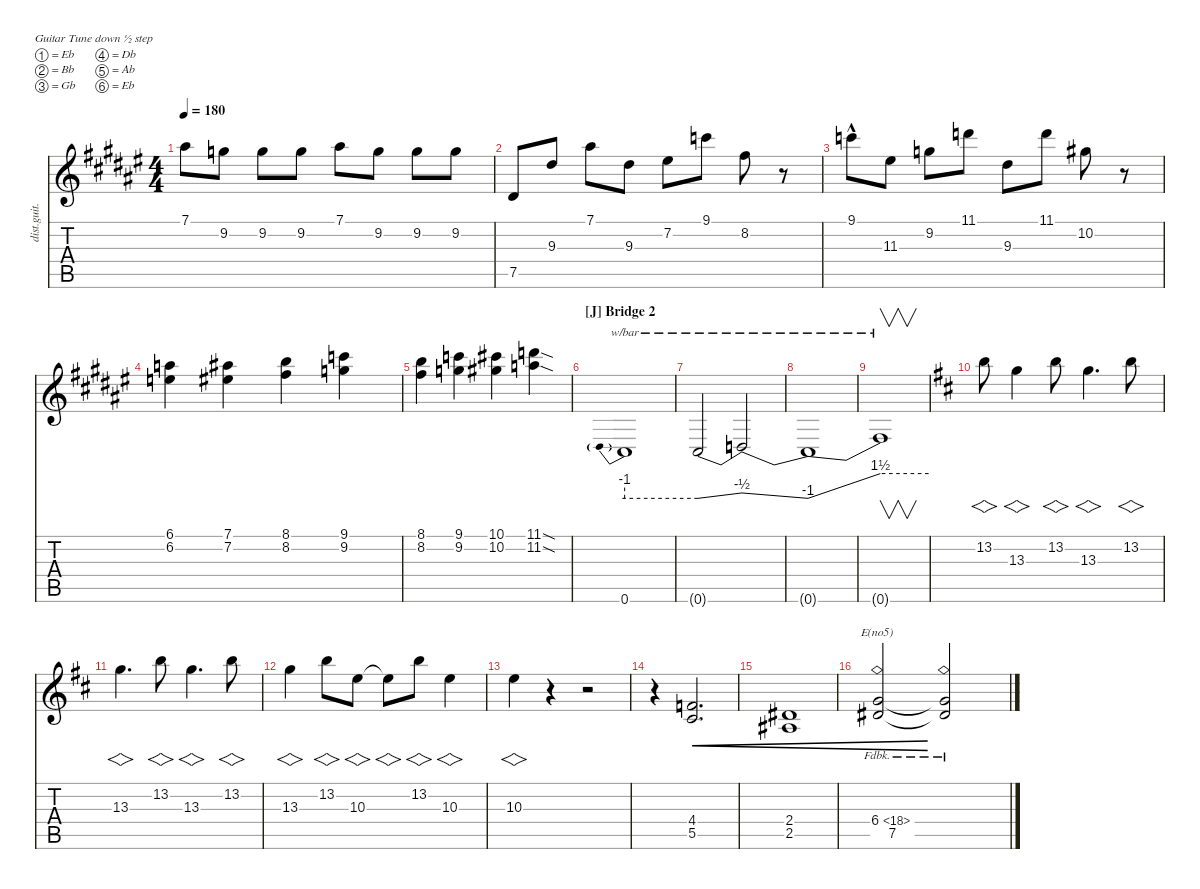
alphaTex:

\defaultSystemsLayout 4
\hideDynamics
\bracketExtendMode nobrackets
\otherSystemsTrackNameOrientation horizontal
\track (" Guitar 2" "dist.guit.") {instrument distortionguitar}
\staff {score tabs}
\tuning (Eb4 Bb3 Gb3 Db3 Ab2 Eb2)
\chord ("E(no5)" x x x 6 7 x) {firstfret 6 showdiagram false showfingering false}
\ts (4 4)
\tempo 180
\clef g2
\ks f#
7.1{acc #}.8{dy f beam Down} 9.2{acc forcenatural}.8{beam Down} 9.2{acc forcenatural}.8{beam Down} 9.2{acc forcenatural}.8{beam Down} 7.1{acc #}.8{beam Down} 9.2{acc forcenatural}.8{beam Down} 9.2{acc forcenatural}.8{beam Down} 9.2{acc forcenatural}.8{beam Down} |
7.5{acc #}.8{beam Up} 9.3{acc #}.8{beam Up} 7.1{acc #}.8{beam Down} 9.3{acc #}.8{beam Down} 7.2{acc #}.8{beam Down} 9.1{acc forcenatural}.8{beam Down} 8.2{acc #}.8{beam Down} r.8{beam Down} |
9.1{hac acc forcenatural}.8{beam Down} 11.3{acc #}.8{beam Down} 9.2{acc forcenatural}.8{beam Down} 11.1{acc forcenatural}.8{beam Down} 9.3{acc #}.8{beam Down} 11.1{acc forcenatural}.8{beam Down} 10.2{acc #}.8{beam Down} r.8{beam Down} |
(6.1{acc forcenatural} 6.2{acc forcenatural}).4{beam Down} (7.2{acc #} 7.1{acc #}).4{beam Down} (8.1{acc forcenatural} 8.2{acc #}).4{beam Down} (9.2{acc forcenatural} 9.1{acc forcenatural}).4{beam Down} |
(8.1{acc forcenatural} 8.2{acc #}).4{beam Down} (9.1{acc forcenatural} 9.2{acc forcenatural}).4{beam Down} (10.1{acc #} 10.2{acc #}).4{beam Down} (11.1{sod acc forcenatural} 11.2{sod acc forcenatural}).4{beam Down} |
\section ("J" "Bridge 2")
0.6{acc #}.1{tbe (predive default 0 -4 60 -4) beam Up} |
0.6{t acc #}.2{tbe (dive default 0 -4 44.4 -2) beam Up} 0.6{t acc #}.2{tbe (dive default 0 -2 45.6 -4) beam Up} |
0.6{t acc #}.1{tbe (dive default 0 -4 46.8 6) beam Up} |
0.6{t}.1{v tbe (hold default 0 6 60 6) beam Up} |
\ks d
13.2{acc forcenatural}.8{vs beam Down} 13.3{acc forcenatural}.4{vs beam Down} 13.2{acc forcenatural}.8{vs beam Down} 13.3{acc forcenatural}.4{vs d beam Down} 13.2{acc forcenatural}.8{vs beam Down} |
13.3{acc forcenatural}.4{vs d beam Down} 13.2{acc forcenatural}.8{vs beam Down} 13.3{acc forcenatural}.4{vs d beam Down} 13.2{acc forcenatural}.8{vs beam Down} |
13.3{acc forcenatural}.4{vs beam Down} 13.2{acc forcenatural}.8{vs beam Down} 10.3{acc forcenatural}.8{vs beam Down} 10.3{t acc forcenatural}.8{vs beam Down} 13.2{acc forcenatural}.8{vs beam Down} 10.3{acc forcenatural}.4{vs beam Down} |
10.3{acc forcenatural}.4{vs beam Down} r.4{beam Down} r.2{beam Down} |
r.4{beam Down} (5.5{acc #} 4.4{acc forcenatural}).2{d cre dy mf beam Up} |
(2.5{acc #} 2.4{acc #}).1{cre beam Up} |
(7.5{acc #} 6.4{fh 12 acc forcenatural}).2{ch "E(no5)" cre beam Up} (6.4{fh 12 t acc forcenatural} 7.5{t acc #}).2{beam Up}
